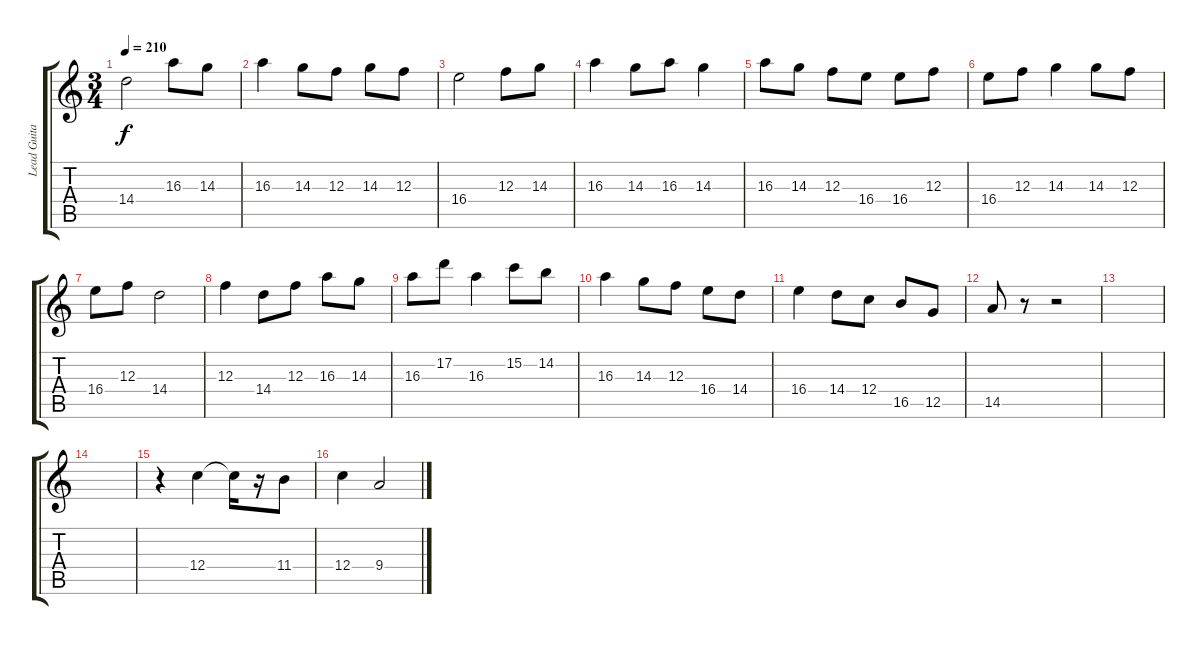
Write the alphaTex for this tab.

\track ("Lead Guitar" "Lead Guita") {instrument overdrivenguitar}
\staff {score tabs}
\tuning (D4 A3 F3 C3 G2 D2) {hide}
\ts (3 4)
\tempo 210
\clef g2
\ks c
14.4.2{dy f} 16.3.8 14.3.8 |
16.3.4 14.3.8 12.3.8 14.3.8 12.3.8 |
16.4.2 12.3.8 14.3.8 |
16.3.4 14.3.8 16.3.8 14.3.4 |
16.3.8 14.3.8 12.3.8 16.4.8 16.4.8 12.3.8 |
16.4.8 12.3.8 14.3.4 14.3.8 12.3.8 |
16.4.8 12.3.8 14.4.2 |
12.3.4 14.4.8 12.3.8 16.3.8 14.3.8 |
16.3.8 17.2.8 16.3.4 15.2.8 14.2.8 |
16.3.4 14.3.8 12.3.8 16.4.8 14.4.8 |
16.4.4 14.4.8 12.4.8 16.5.8 12.5.8 |
14.5.8 r.8 r.2 |
|
|
r.4 12.4.4 12.4{t}.16 r.16 11.4.8 |
12.4.4 9.4.2
